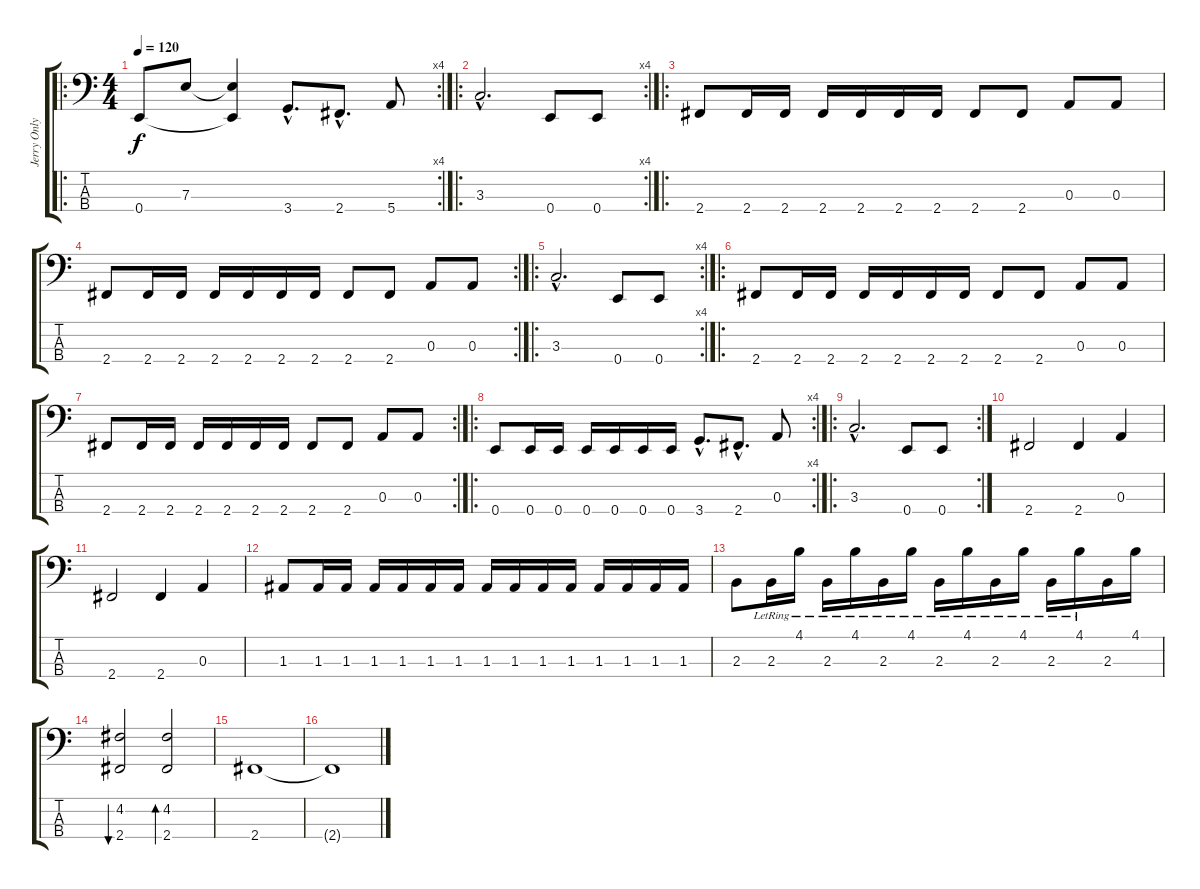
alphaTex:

\track ("Jerry Only" "Jerry Only") {instrument overdrivenguitar}
\staff {score tabs}
\tuning (G2 D2 A1 E1) {hide}
\ro
\rc 4
\ts (4 4)
\tempo 120
\clef f4
\ks c
0.4.8{dy f instrument overdrivenguitar} 7.3.8 (7.3{t} 0.4{t}).4 3.4{hac}.8{d} 2.4{hac}.8{d} 5.4.8 |
\ro
\rc 4
3.3{hac}.2{d} 0.4.8 0.4.8 |
\ro
2.4.8 2.4.16 2.4.16 2.4.16 2.4.16 2.4.16 2.4.16 2.4.8 2.4.8 0.3.8 0.3.8 |
\rc 2
2.4.8 2.4.16 2.4.16 2.4.16 2.4.16 2.4.16 2.4.16 2.4.8 2.4.8 0.3.8 0.3.8 |
\ro
\rc 4
3.3{hac}.2{d} 0.4.8 0.4.8 |
\ro
2.4.8 2.4.16 2.4.16 2.4.16 2.4.16 2.4.16 2.4.16 2.4.8 2.4.8 0.3.8 0.3.8 |
\rc 2
2.4.8 2.4.16 2.4.16 2.4.16 2.4.16 2.4.16 2.4.16 2.4.8 2.4.8 0.3.8 0.3.8 |
\ro
\rc 4
0.4.8 0.4.16 0.4.16 0.4.16 0.4.16 0.4.16 0.4.16 3.4{hac}.8{d} 2.4{hac}.8{d} 0.3.8 |
\ro
\rc 2
3.3{hac}.2{d} 0.4.8 0.4.8 |
2.4.2 2.4.4 0.3.4 |
2.4.2 2.4.4 0.3.4 |
1.3.8 1.3.16 1.3.16 1.3.16 1.3.16 1.3.16 1.3.16 1.3.16 1.3.16 1.3.16 1.3.16 1.3.16 1.3.16 1.3.16 1.3.16 |
2.3.8 2.3{lr}.16 4.1{lr}.16 2.3{lr}.16 4.1{lr}.16 2.3{lr}.16 4.1{lr}.16 2.3{lr}.16 4.1{lr}.16 2.3{lr}.16 4.1{lr}.16 2.3{lr}.16 4.1{lr}.16 2.3.16 4.1.16 |
(4.2 2.4).2{bu 120} (4.2 2.4).2{bd 120} |
2.4.1 |
2.4{t}.1
